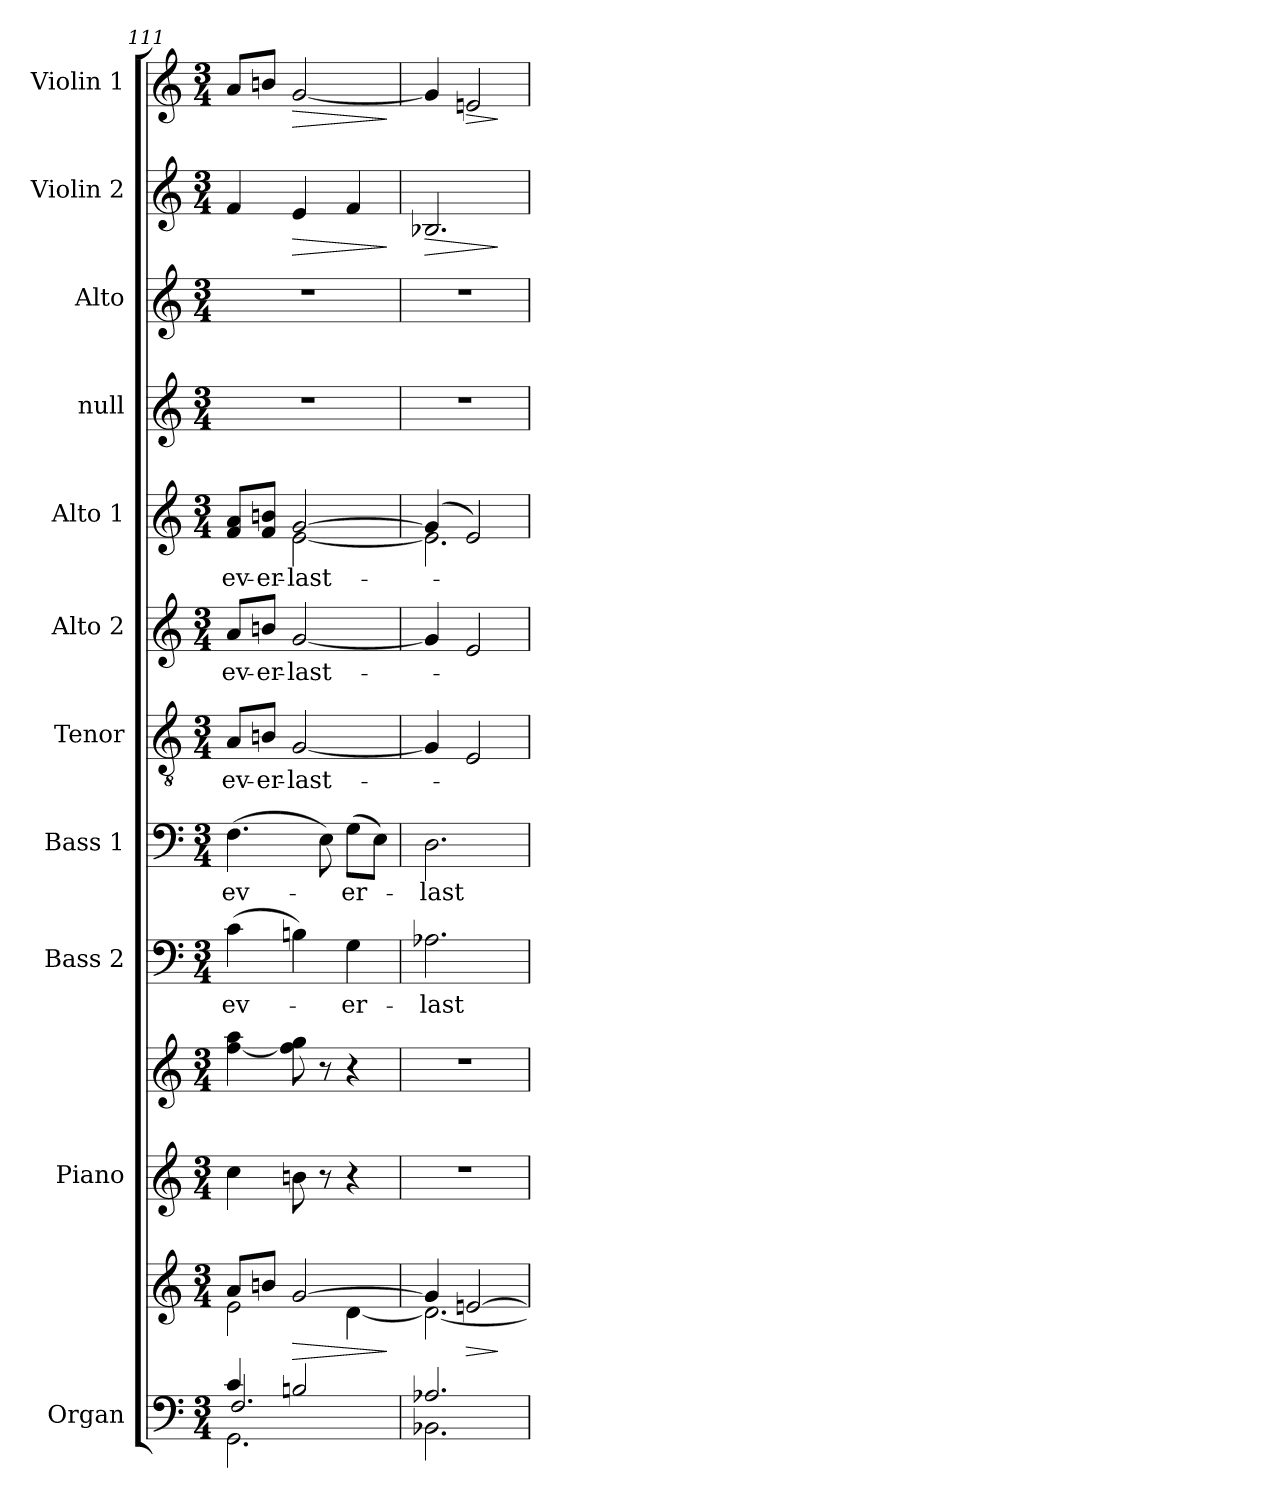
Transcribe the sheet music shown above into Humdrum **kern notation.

**kern	**kern	**dynam	**kern	**kern	**kern	**text	**kern	**text	**kern	**text	**kern	**text	**kern	**text	**kern	**kern	**kern	**dynam	**kern	**dynam
*part11	*part11	*part11	*part10	*part10	*part9	*part9	*part8	*part8	*part7	*part7	*part6	*part6	*part5	*part5	*part4	*part3	*part2	*part2	*part1	*part1
*staff13	*staff12	*staff12/13	*staff11	*staff10	*staff9	*staff9	*staff8	*staff8	*staff7	*staff7	*staff6	*staff6	*staff5	*staff5	*staff4	*staff3	*staff2	*staff2	*staff1	*staff1
*I"Organ	*	*	*I"Piano	*	*I"Bass 2	*	*I"Bass 1	*	*I"Tenor	*	*I"Alto 2	*	*I"Alto 1	*	*I"null	*I"Alto	*I"Violin 2	*	*I"Violin 1	*
*I'Org.	*	*	*	*	*I'B. 2	*	*I'B. 1	*	*I'T.	*	*I'A. 2	*	*I'A. 1	*	*	*	*I'Vln. 2	*	*I'Vln. 1	*
*clefF4	*clefG2	*	*clefG2	*clefG2	*clefF4	*	*clefF4	*	*clefGv2	*	*clefG2	*	*clefG2	*	*clefG2	*clefG2	*clefG2	*	*clefG2	*
*k[]	*k[]	*	*k[]	*k[]	*k[]	*	*k[]	*	*k[]	*	*k[]	*	*k[]	*	*k[]	*k[]	*k[]	*	*k[]	*
*M3/4	*M3/4	*	*M3/4	*M3/4	*M3/4	*	*M3/4	*	*M3/4	*	*M3/4	*	*M3/4	*	*M3/4	*M3/4	*M3/4	*	*M3/4	*
=111	=111	=111	=111	=111	=111	=111	=111	=111	=111	=111	=111	=111	=111	=111	=111	=111	=111	=111	=111	=111
*^	*^	*	*	*	*	*	*	*	*	*	*	*	*	*	*	*	*	*	*	*
*	*^	*	*	*	*	*	*	*	*	*	*	*	*	*	*	*	*	*	*	*	*	*
!	!	!	!	!	!	!	!	!	!LO:LY:b	!	!LO:LY:b	!	!LO:LY:b	!	!LO:LY:b	!	!LO:LY:b	!	!	!	!	!	!
*	*	*	*	*	*	*	*	*	*	*	*	*	*	*	*	*^	*	*	*	*	*	*	*
4c/	2.GG\	2.F/	8a/L	2e\	.	4cc\	[4ff\ 4aa\	(>4c\	ev-	(>4.F\	ev-	8A/L	ev-	8a/L	ev-	8f/ 8a/L	4ryy	ev-	2.r	2.r	4f/	.	8a/L	.
!	!	!	!	!	!	!	!	!	!	!	!	!	!LO:LY:b	!	!LO:LY:b	!	!	!LO:LY:b	!	!	!	!	!	!
.	.	.	8bn/J	.	.	.	.	.	.	.	.	8Bn/J	-er-	8bn/J	-er-	8f/ 8bn/J	.	-er-	.	.	.	.	8bn/J	.
!	!	!	!	!	!LO:HP:b	!	!	!	!	!	!	!	!LO:LY:b	!	!LO:LY:b	!	!	!LO:LY:b	!	!	!	!LO:HP:b	!	!LO:HP:b
2Bn/	.	.	[2g/	.	>	8bn\	8ff\] 8gg\	4Bn\)	.	.	.	[2G/	-last-	[2g/	-last-	[2g/	[2e\	-last-	.	.	4e/	>	[2g/	>
.	.	.	.	.	.	8r	8r	.	.	8E\)	.	.	.	.	.	.	.	.	.	.	.	.	.	.
!	!	!	!	!	!	!	!	!	!LO:LY:b	!	!LO:LY:b	!	!	!	!	!	!	!	!	!	!	!	!	!
.	.	.	.	[4d\	.	4r	4r	4G\	-er-	(>8G\L	-er-	.	.	.	.	.	.	.	.	.	4f/	.	.	.
.	.	.	.	.	.	.	.	.	.	8E\J)	.	.	.	.	.	.	.	.	.	.	.	.	.	.
*v	*v	*v	*	*	*	*	*	*	*	*	*	*	*	*	*	*v	*v	*	*	*	*	*	*	*
*	*v	*v	*	*	*	*	*	*	*	*	*	*	*	*	*	*	*	*	*	*	*
.	.	]	.	.	.	.	.	.	.	.	.	.	.	.	.	.	.	]	.	]
!!LO:PB:g=z
=112	=112	=112	=112	=112	=112	=112	=112	=112	=112	=112	=112	=112	=112	=112	=112	=112	=112	=112	=112	=112
*^	*^	*	*	*	*	*	*	*	*	*	*	*	*	*	*	*	*	*	*	*
!	!	!	!	!	!	!	!	!LO:LY:b	!	!LO:LY:b	!	!	!	!	!	!	!	!	!	!LO:HP:b	!	!
*	*	*	*	*	*	*	*	*	*	*	*	*	*	*	*^	*	*	*	*	*	*	*
2.A-X/	2.BB-X\	4g/]	2.d\_	.	2.r	2.r	2.A-X\	-last-	2.D\	-last-	4G/]	.	4g/]	.	(>4g/]	2.e\]	.	2.r	2.r	2.B-X/	>	4g/]	.
!	!	!	!	!LO:HP:b	!	!	!	!	!	!	!	!	!	!	!	!	!	!	!	!	!	!	!LO:HP:b
.	.	[2en/	.	>	.	.	.	.	.	.	2E/	.	2e/	.	2e/)	.	.	.	.	.	.	2en/	>
*v	*v	*	*	*	*	*	*	*	*	*	*	*	*	*	*v	*v	*	*	*	*	*	*	*
*	*v	*v	*	*	*	*	*	*	*	*	*	*	*	*	*	*	*	*	*	*	*
.	.	]	.	.	.	.	.	.	.	.	.	.	.	.	.	.	.	]	.	]
=	=	=	=	=	=	=	=	=	=	=	=	=	=	=	=	=	=	=	=	=
*-	*-	*-	*-	*-	*-	*-	*-	*-	*-	*-	*-	*-	*-	*-	*-	*-	*-	*-	*-	*-
